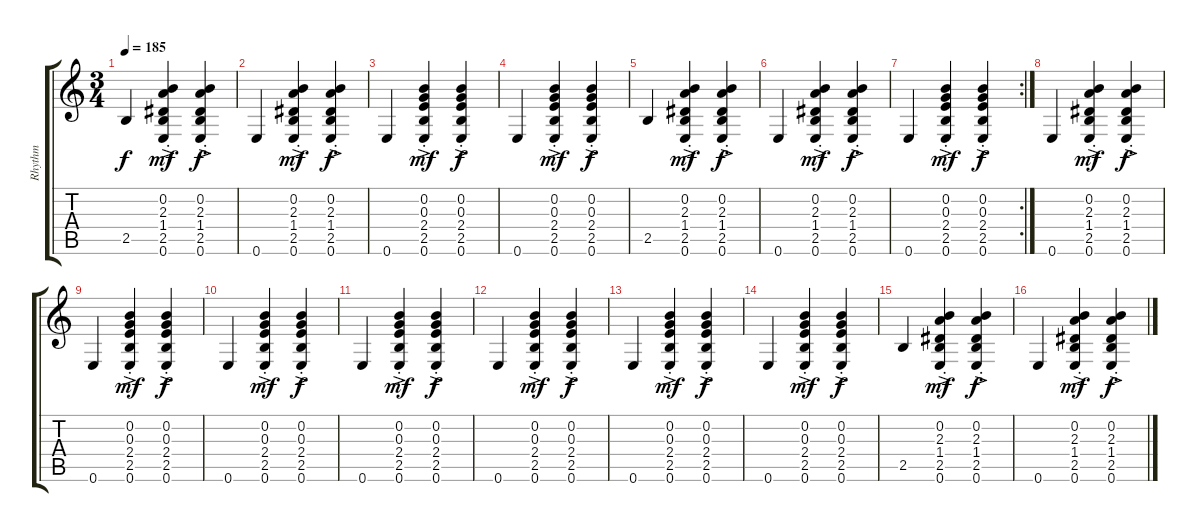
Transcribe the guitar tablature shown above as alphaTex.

\track ("Rhythm" "Rhythm") {instrument acousticguitarnylon}
\staff {score tabs}
\tuning (E4 B3 G3 D3 A2 E2) {hide}
\ts (3 4)
\tempo 185
\clef g2
\ks c
2.5.4{dy f} (0.2{ac st} 2.3{ac st} 1.4{ac st} 2.5{ac st} 0.6{ac st}).4{dy mf} (0.2{ac st} 2.3 1.4 2.5 0.6).4{dy f} |
0.6.4 (0.2{ac st} 2.3{ac st} 1.4{ac st} 2.5{ac st} 0.6{ac st}).4{dy mf} (0.2{ac st} 2.3 1.4 2.5 0.6).4{dy f} |
0.6.4 (0.2{ac st} 0.3{ac st} 2.4{ac st} 2.5{ac st} 0.6{ac st}).4{dy mf} (0.2{ac st} 0.3 2.4 2.5 0.6).4{dy f} |
0.6.4 (0.2{ac st} 0.3{ac st} 2.4{ac st} 2.5{ac st} 0.6{ac st}).4{dy mf} (0.2{ac st} 0.3 2.4 2.5 0.6).4{dy f} |
2.5.4 (0.2{ac st} 2.3{ac st} 1.4{ac st} 2.5{ac st} 0.6{ac st}).4{dy mf} (0.2{ac st} 2.3 1.4 2.5 0.6).4{dy f} |
0.6.4 (0.2{ac st} 2.3{ac st} 1.4{ac st} 2.5{ac st} 0.6{ac st}).4{dy mf} (0.2{ac st} 2.3 1.4 2.5 0.6).4{dy f} |
\rc 2
0.6.4 (0.2{ac st} 0.3{ac st} 2.4{ac st} 2.5{ac st} 0.6{ac st}).4{dy mf} (0.2{ac st} 0.3 2.4 2.5 0.6).4{dy f} |
0.6.4 (0.2{ac st} 2.3{ac st} 1.4{ac st} 2.5{ac st} 0.6{ac st}).4{dy mf} (0.2{ac st} 2.3 1.4 2.5 0.6).4{dy f} |
0.6.4 (0.2{ac st} 0.3{ac st} 2.4{ac st} 2.5{ac st} 0.6{ac st}).4{dy mf} (0.2{ac st} 0.3 2.4 2.5 0.6).4{dy f} |
0.6.4 (0.2{ac st} 0.3{ac st} 2.4{ac st} 2.5{ac st} 0.6{ac st}).4{dy mf} (0.2{ac st} 0.3 2.4 2.5 0.6).4{dy f} |
0.6.4 (0.2{ac st} 0.3{ac st} 2.4{ac st} 2.5{ac st} 0.6{ac st}).4{dy mf} (0.2{ac st} 0.3 2.4 2.5 0.6).4{dy f} |
0.6.4 (0.2{ac st} 0.3{ac st} 2.4{ac st} 2.5{ac st} 0.6{ac st}).4{dy mf} (0.2{ac st} 0.3 2.4 2.5 0.6).4{dy f} |
0.6.4 (0.2{ac st} 0.3{ac st} 2.4{ac st} 2.5{ac st} 0.6{ac st}).4{dy mf} (0.2{ac st} 0.3 2.4 2.5 0.6).4{dy f} |
0.6.4 (0.2{ac st} 0.3{ac st} 2.4{ac st} 2.5{ac st} 0.6{ac st}).4{dy mf} (0.2{ac st} 0.3 2.4 2.5 0.6).4{dy f} |
2.5.4 (0.2{ac st} 2.3{ac st} 1.4{ac st} 2.5{ac st} 0.6{ac st}).4{dy mf} (0.2{ac st} 2.3 1.4 2.5 0.6).4{dy f} |
0.6.4 (0.2{ac st} 2.3{ac st} 1.4{ac st} 2.5{ac st} 0.6{ac st}).4{dy mf} (0.2{ac st} 2.3 1.4 2.5 0.6).4{dy f}
